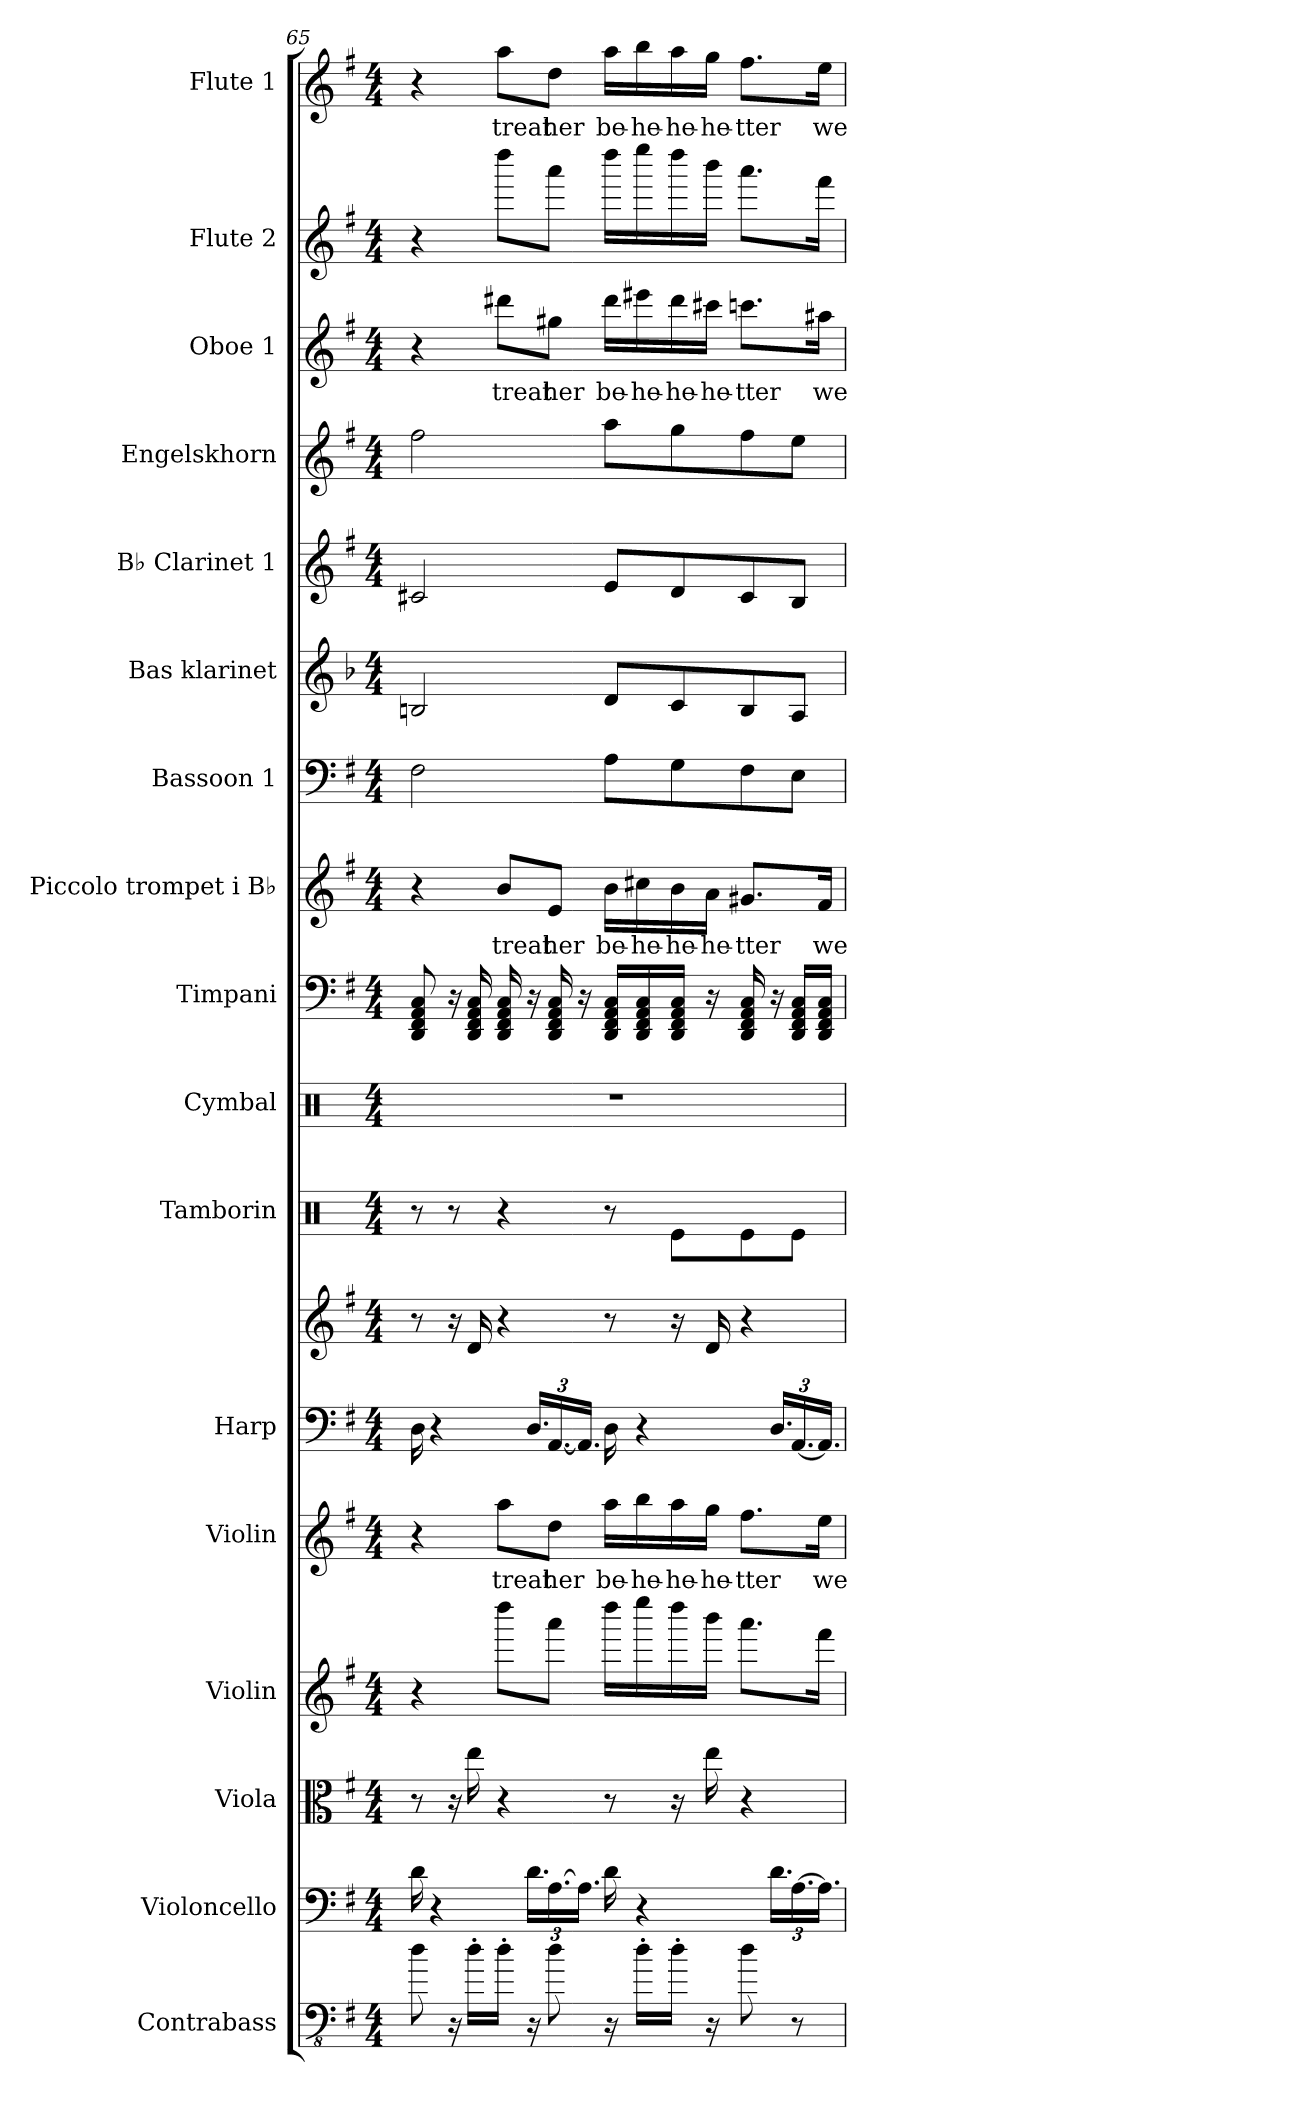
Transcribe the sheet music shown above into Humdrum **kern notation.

**kern	**kern	**kern	**kern	**kern	**text	**kern	**kern	**kern	**kern	**kern	**kern	**text	**kern	**kern	**kern	**kern	**kern	**text	**kern	**kern	**text
*part17	*part16	*part15	*part14	*part13	*part13	*part12	*part12	*part11	*part10	*part9	*part8	*part8	*part7	*part6	*part5	*part4	*part3	*part3	*part2	*part1	*part1
*staff18	*staff17	*staff16	*staff15	*staff14	*staff14	*staff13	*staff12	*staff11	*staff10	*staff9	*staff8	*staff8	*staff7	*staff6	*staff5	*staff4	*staff3	*staff3	*staff2	*staff1	*staff1
*I"Contrabass	*I"Violoncello	*I"Viola	*I"Violin	*I"Violin	*	*I"Harp	*	*I"Tamborin	*I"Cymbal	*I"Timpani	*I"Piccolo trompet i B♭	*	*I"Bassoon 1	*I"Bas klarinet	*I"B♭ Clarinet 1	*I"Engelskhorn	*I"Oboe 1	*	*I"Flute 2	*I"Flute 1	*
*I'Cb.	*I'Vc.	*I'Vla.	*I'Vln.	*I'Vln.	*	*I'Hrp.	*	*I'Tamb.	*I'Cym.	*I'Timp.	*I'P. tpt. i B♭	*	*I'Bsn. 1	*	*I'B♭ Cl. 1	*I'E.horn	*I'Ob. 1	*	*I'Fl. 2	*I'Fl. 1	*
*clefFv4	*clefF4	*clefC3	*clefG2	*clefG2	*	*clefF4	*clefG2	*clefX	*clefX	*clefF4	*clefG2	*	*clefF4	*clefG2	*clefG2	*clefG2	*clefG2	*	*clefG2	*clefG2	*
*ITrd7c12	*	*	*	*	*	*	*	*	*	*	*ITrd-6c-10	*	*	*ITrd8c14	*ITrd1c2	*ITrd4c7	*	*	*	*	*
*k[f#]	*k[f#]	*k[f#]	*k[f#]	*k[f#]	*	*k[f#]	*k[f#]	*k[]	*k[]	*k[f#]	*k[b-]	*	*k[f#]	*k[b-]	*k[b-]	*k[]	*k[f#]	*	*k[f#]	*k[f#]	*
*M4/4	*M4/4	*M4/4	*M4/4	*M4/4	*	*M4/4	*M4/4	*M4/4	*M4/4	*M4/4	*M4/4	*	*M4/4	*M4/4	*M4/4	*M4/4	*M4/4	*	*M4/4	*M4/4	*
=65	=65	=65	=65	=65	=65	=65	=65	=65	=65	=65	=65	=65	=65	=65	=65	=65	=65	=65	=65	=65	=65
8D\	16d\	8r	4r	4r	.	16D\	8r	8r	1r	8DD/ 8FF#/ 8AA/ 8C/	4r	.	2F#\	2BBn/	2Bn/	2b\	4r	.	4r	4r	.
.	4r	.	.	.	.	4r	.	.	.	.	.	.	.	.	.	.	.	.	.	.	.
16r	.	16r	.	.	.	.	16r	8r	.	16r	.	.	.	.	.	.	.	.	.	.	.
16D'\LL	.	16ee\	.	.	.	.	16d/	.	.	16DD/ 16FF#/ 16AA/ 16C/	.	.	.	.	.	.	.	.	.	.	.
16D'\JJ	.	4r	8dddd\L	8aa\L	treat	.	4r	4r	.	16DD/ 16FF#/ 16AA/ 16C/	8aa/L	treat	.	.	.	.	8ddd#X\L	treat	8dddd\L	8aa\L	treat
*	*Xbrackettup	*	*	*	*	*Xbrackettup	*	*	*	*	*	*	*	*	*	*	*	*	*	*	*
16r	24.d\LL	.	.	.	.	24.D/LL	.	.	.	16r	.	.	.	.	.	.	.	.	.	.	.
8D\	[24.A\	.	8aaa\J	8dd\J	her	[24.AA/	.	.	.	16DD/ 16FF#/ 16AA/ 16C/	8dd/J	her	.	.	.	.	8gg#X\J	her	8aaa\J	8dd\J	her
.	24.A\JJ]	.	.	.	.	24.AA/JJ]	.	.	.	16r	.	.	.	.	.	.	.	.	.	.	.
16r	16d\	8r	16dddd\LL	16aa\LL	be-	16D\	8r	8r	.	16DD/ 16FF#/ 16AA/ 16C/LL	16aa\LL	be-	8A\L	8D/L	8d/L	8dd\L	16ddd#\LL	be-	16dddd\LL	16aa\LL	be-
16D'\LL	4r	.	16eeee\	16bb\	-he-	4r	.	.	.	16DD/ 16FF#/ 16AA/ 16C/	16bbn\	-he-	.	.	.	.	16eee#X\	-he-	16eeee\	16bb\	-he-
16D'\JJ	.	16r	16dddd\	16aa\	-he-	.	16r	8Re\L	.	16DD/ 16FF#/ 16AA/ 16C/JJ	16aa\	-he-	8G\	8C/	8c/	8cc\	16ddd#\	-he-	16dddd\	16aa\	-he-
16r	.	16ee\	16bbb\JJ	16gg\JJ	-he-	.	16d/	.	.	16r	16gg\JJ	-he-	.	.	.	.	16ccc#X\JJ	-he-	16bbb\JJ	16gg\JJ	-he-
8D\	.	4r	8.aaa\L	8.ff#\L	-tter	.	4r	8Re\	.	16DD/ 16FF#/ 16AA/ 16C/	8.ff#X/L	-tter	8F#\	8BB/	8B/	8b\	8.cccn\L	-tter	8.aaa\L	8.ff#\L	-tter
.	24.d\LL	.	.	.	.	24.D/LL	.	.	.	16r	.	.	.	.	.	.	.	.	.	.	.
8r	[24.A\	.	.	.	.	[24.AA/	.	8Re\J	.	16DD/ 16FF#/ 16AA/ 16C/LL	.	.	8E\J	8AA/J	8A/J	8a\J	.	.	.	.	.
.	24.A\JJ]	.	16fff#\Jk	16ee\Jk	we	24.AA/JJ]	.	.	.	16DD/ 16FF#/ 16AA/ 16C/JJ	16ee/Jk	we	.	.	.	.	16aa#X\Jk	we	16fff#\Jk	16ee\Jk	we
=	=	=	=	=	=	=	=	=	=	=	=	=	=	=	=	=	=	=	=	=	=
*-	*-	*-	*-	*-	*-	*-	*-	*-	*-	*-	*-	*-	*-	*-	*-	*-	*-	*-	*-	*-	*-
